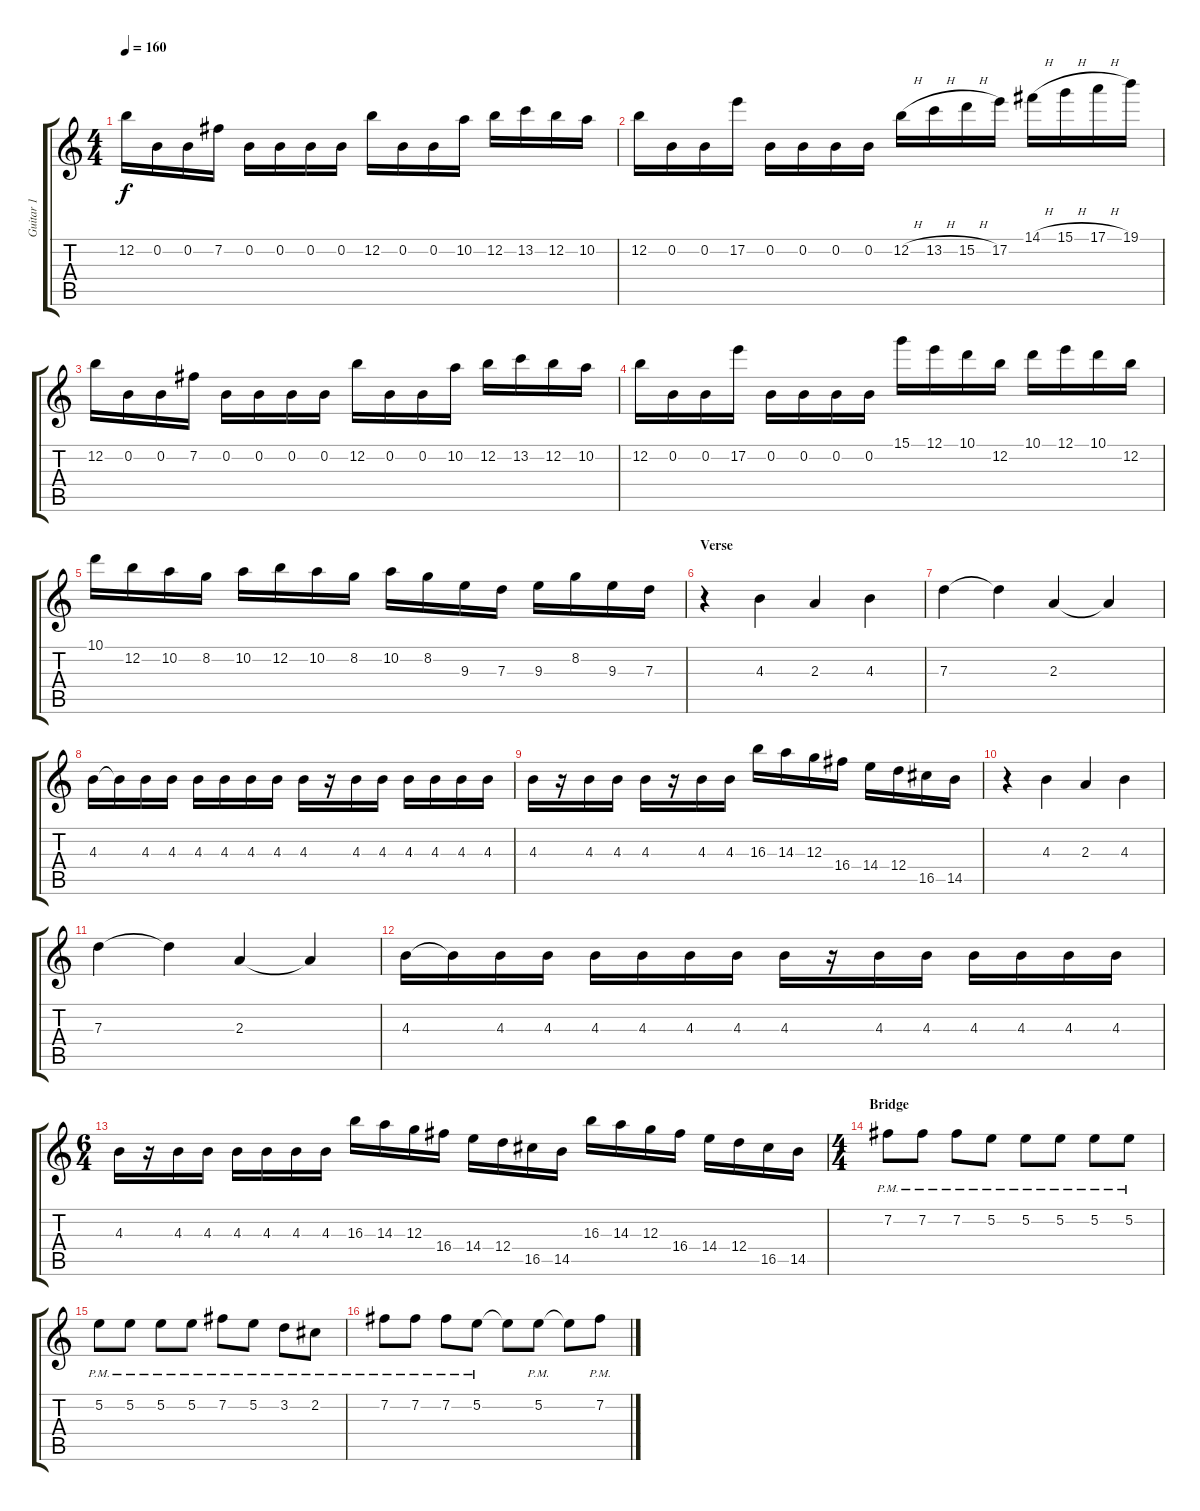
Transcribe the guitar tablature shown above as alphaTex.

\track ("Guitar 1" "Guitar 1") {instrument distortionguitar}
\staff {score tabs}
\tuning (E4 B3 G3 D3 A2 E2) {hide}
\ts (4 4)
\tempo 160
\clef g2
\ks c
12.2.16{dy f} 0.2.16 0.2.16 7.2.16 0.2.16 0.2.16 0.2.16 0.2.16 12.2.16 0.2.16 0.2.16 10.2.16 12.2.16 13.2.16 12.2.16 10.2.16 |
12.2.16 0.2.16 0.2.16 17.2.16 0.2.16 0.2.16 0.2.16 0.2.16 12.2{h}.16 13.2{h}.16 15.2{h}.16 17.2.16 14.1{h}.16 15.1{h}.16 17.1{h}.16 19.1.16 |
12.2.16 0.2.16 0.2.16 7.2.16 0.2.16 0.2.16 0.2.16 0.2.16 12.2.16 0.2.16 0.2.16 10.2.16 12.2.16 13.2.16 12.2.16 10.2.16 |
12.2.16 0.2.16 0.2.16 17.2.16 0.2.16 0.2.16 0.2.16 0.2.16 15.1.16 12.1.16 10.1.16 12.2.16 10.1.16 12.1.16 10.1.16 12.2.16 |
10.1.16 12.2.16 10.2.16 8.2.16 10.2.16 12.2.16 10.2.16 8.2.16 10.2.16 8.2.16 9.3.16 7.3.16 9.3.16 8.2.16 9.3.16 7.3.16 |
\section ("" "Verse")
r.4{balance 11} 4.3.4 2.3.4 4.3.4 |
7.3.4 7.3{t}.4 2.3.4 2.3{t}.4 |
4.3.16 4.3{t}.16 4.3.16 4.3.16 4.3.16 4.3.16 4.3.16 4.3.16 4.3.16 r.16 4.3.16 4.3.16 4.3.16 4.3.16 4.3.16 4.3.16 |
4.3.16 r.16 4.3.16 4.3.16 4.3.16 r.16 4.3.16 4.3.16 16.3.16 14.3.16 12.3.16 16.4.16 14.4.16 12.4.16 16.5.16 14.5.16 |
r.4 4.3.4 2.3.4 4.3.4 |
7.3.4 7.3{t}.4 2.3.4 2.3{t}.4 |
4.3.16 4.3{t}.16 4.3.16 4.3.16 4.3.16 4.3.16 4.3.16 4.3.16 4.3.16 r.16 4.3.16 4.3.16 4.3.16 4.3.16 4.3.16 4.3.16 |
\ts (6 4)
4.3.16 r.16 4.3.16 4.3.16 4.3.16 4.3.16 4.3.16 4.3.16 16.3.16 14.3.16 12.3.16 16.4.16 14.4.16 12.4.16 16.5.16 14.5.16 16.3.16 14.3.16 12.3.16 16.4.16 14.4.16 12.4.16 16.5.16 14.5.16 |
\ts (4 4)
\section ("" "Bridge")
7.2{pm}.8 7.2{pm}.8 7.2{pm}.8 5.2{pm}.8 5.2{pm}.8 5.2{pm}.8 5.2{pm}.8 5.2{pm}.8 |
5.2{pm}.8 5.2{pm}.8 5.2{pm}.8 5.2{pm}.8 7.2{pm}.8 5.2{pm}.8 3.2{pm}.8 2.2{pm}.8 |
7.2{pm}.8 7.2{pm}.8 7.2{pm}.8 5.2{pm}.8 5.2{t}.8 5.2{pm}.8 5.2{t}.8 7.2{pm}.8
